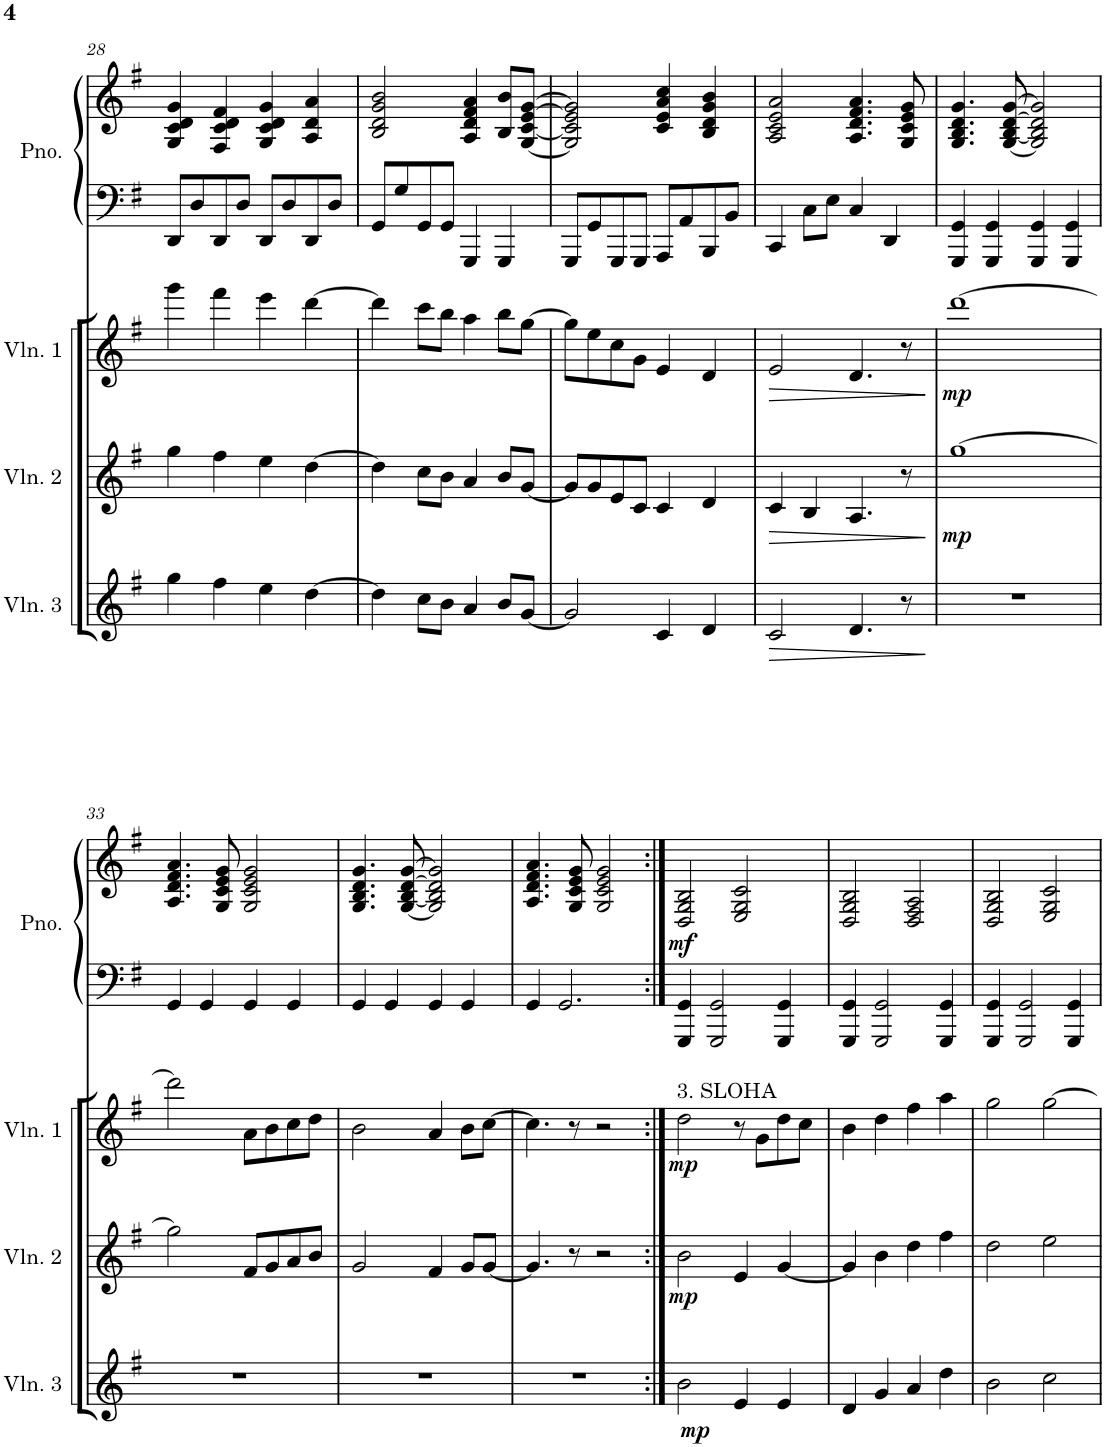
**kern	**dynam	**kern	**dynam	**kern	**dynam	**kern	**kern	**dynam
*part4	*part4	*part3	*part3	*part2	*part2	*part1	*part1	*part1
*staff5	*staff5	*staff4	*staff4	*staff3	*staff3	*staff2	*staff1	*staff1/2
*I"Violin 3	*	*I"Violin 2	*	*I"Violin 1	*	*I"Piano	*	*
*I'Vln. 3	*	*I'Vln. 2	*	*I'Vln. 1	*	*I'Pno.	*	*
!!LO:PB:g=z
*clefG2	*	*clefG2	*	*clefG2	*	*clefF4	*clefG2	*
*k[f#]	*	*k[f#]	*	*k[f#]	*	*k[f#]	*k[f#]	*
*M4/4	*	*M4/4	*	*M4/4	*	*M4/4	*M4/4	*
=28	=28	=28	=28	=28	=28	=28	=28	=28
4gg\	.	4gg\	.	4ggg\	.	8DD/L	4G/ 4c/ 4d/ 4g/	.
.	.	.	.	.	.	8D/	.	.
4ff#\	.	4ff#\	.	4fff#\	.	8DD/	4F#/ 4c/ 4d/ 4f#/	.
.	.	.	.	.	.	8D/J	.	.
4ee\	.	4ee\	.	4eee\	.	8DD/L	4G/ 4c/ 4d/ 4g/	.
.	.	.	.	.	.	8D/	.	.
[4dd\	.	[4dd\	.	[4ddd\	.	8DD/	4A/ 4d/ 4a/	.
.	.	.	.	.	.	8D/J	.	.
=29	=29	=29	=29	=29	=29	=29	=29	=29
4dd\]	.	4dd\]	.	4ddd\]	.	8GG/L	2B/ 2d/ 2g/ 2b/	.
.	.	.	.	.	.	8G/	.	.
8cc\L	.	8cc\L	.	8ccc\L	.	8GG/	.	.
8b\J	.	8b\J	.	8bb\J	.	8GG/J	.	.
4a/	.	4a/	.	4aa\	.	4GGG/	4A/ 4d/ 4f#/ 4a/	.
8b/L	.	8b/L	.	8bb\L	.	4GGG/	8B/ 8b/L	.
[8g/J	.	[8g/J	.	[8gg\J	.	.	[8G/ [8c/ [8e/ [8g/J	.
=30	=30	=30	=30	=30	=30	=30	=30	=30
2g/]	.	8g/L]	.	8gg\L]	.	8GGG/L	2G/] 2c/] 2e/] 2g/]	.
.	.	8g/	.	8ee\	.	8GG/	.	.
.	.	8e/	.	8cc\	.	8GGG/	.	.
.	.	8c/J	.	8g\J	.	8GGG/J	.	.
4c/	.	4c/	.	4e/	.	8AAA/L	4c/ 4e/ 4a/ 4cc/	.
.	.	.	.	.	.	8AA/	.	.
4d/	.	4d/	.	4d/	.	8BBB/	4B/ 4d/ 4g/ 4b/	.
.	.	.	.	.	.	8BB/J	.	.
=31	=31	=31	=31	=31	=31	=31	=31	=31
!	!LO:HP:b	!	!LO:HP:b	!	!LO:HP:b	!	!	!
2c/	>	4c/	>	2e/	>	4CC/	2A/ 2c/ 2e/ 2a/	.
.	.	4B/	.	.	.	8C\L	.	.
.	.	.	.	.	.	8E\J	.	.
4.d/	.	4.A/	.	4.d/	.	4C/	4.A/ 4.d/ 4.f#/ 4.a/	.
.	.	.	.	.	.	4DD/	.	.
8r	.	8r	.	8r	.	.	8G/ 8c/ 8e/ 8g/	.
.	]	.	]	.	]	.	.	.
=32	=32	=32	=32	=32	=32	=32	=32	=32
!	!	!	!LO:DY:b	!	!LO:DY:b	!	!	!
1r	.	[1gg	mp	[1ddd	mp	4GGG/ 4GG/	4.G/ 4.B/ 4.d/ 4.g/	.
.	.	.	.	.	.	4GGG/ 4GG/	.	.
.	.	.	.	.	.	.	[8G/ [8B/ [8d/ [8g/	.
.	.	.	.	.	.	4GGG/ 4GG/	2G/] 2B/] 2d/] 2g/]	.
.	.	.	.	.	.	4GGG/ 4GG/	.	.
!!LO:LB:g=z
=33	=33	=33	=33	=33	=33	=33	=33	=33
1r	.	2gg\]	.	2ddd\]	.	4GG/	4.A/ 4.d/ 4.f#/ 4.a/	.
.	.	.	.	.	.	4GG/	.	.
.	.	.	.	.	.	.	8G/ 8c/ 8e/ 8g/	.
.	.	8f#/L	.	8a\L	.	4GG/	2G/ 2c/ 2e/ 2g/	.
.	.	8g/	.	8b\	.	.	.	.
.	.	8a/	.	8cc\	.	4GG/	.	.
.	.	8b/J	.	8dd\J	.	.	.	.
=34	=34	=34	=34	=34	=34	=34	=34	=34
1r	.	2g/	.	2b\	.	4GG/	4.G/ 4.B/ 4.d/ 4.g/	.
.	.	.	.	.	.	4GG/	.	.
.	.	.	.	.	.	.	[8G/ [8B/ [8d/ [8g/	.
.	.	4f#/	.	4a/	.	4GG/	2G/] 2B/] 2d/] 2g/]	.
.	.	8g/L	.	8b\L	.	4GG/	.	.
.	.	[8g/J	.	[8cc\J	.	.	.	.
=35	=35	=35	=35	=35	=35	=35	=35	=35
1r	.	4.g/]	.	4.cc\]	.	4GG/	4.A/ 4.d/ 4.f#/ 4.a/	.
.	.	.	.	.	.	2.GG/	.	.
.	.	8r	.	8r	.	.	8G/ 8c/ 8e/ 8g/	.
.	.	2r	.	2r	.	.	2G/ 2c/ 2e/ 2g/	.
=36:|!	=36:|!	=36:|!	=36:|!	=36:|!	=36:|!	=36:|!	=36:|!	=36:|!
!	!	!	!	!LO:TX:a:t=3. SLOHA	!	!	!	!
!	!LO:DY:b	!	!LO:DY:b	!	!LO:DY:b	!	!	!LO:DY:b
2b\	mp	2b\	mp	2dd\	mp	4GGG/ 4GG/	2D/ 2G/ 2B/	mf
.	.	.	.	.	.	2GGG/ 2GG/	.	.
4e/	.	4e/	.	8r	.	.	2E/ 2G/ 2c/	.
.	.	.	.	8g\L	.	.	.	.
4e/	.	[4g/	.	8dd\	.	4GGG/ 4GG/	.	.
.	.	.	.	8cc\J	.	.	.	.
=37	=37	=37	=37	=37	=37	=37	=37	=37
4d/	.	4g/]	.	4b\	.	4GGG/ 4GG/	2D/ 2G/ 2B/	.
4g/	.	4b\	.	4dd\	.	2GGG/ 2GG/	.	.
4a/	.	4dd\	.	4ff#\	.	.	2D/ 2F#/ 2A/	.
4dd\	.	4ff#\	.	4aa\	.	4GGG/ 4GG/	.	.
=38	=38	=38	=38	=38	=38	=38	=38	=38
2b\	.	2dd\	.	2gg\	.	4GGG/ 4GG/	2D/ 2G/ 2B/	.
.	.	.	.	.	.	2GGG/ 2GG/	.	.
2cc\	.	2ee\	.	[2gg\	.	.	2E/ 2G/ 2c/	.
.	.	.	.	.	.	4GGG/ 4GG/	.	.
=	=	=	=	=	=	=	=	=
*-	*-	*-	*-	*-	*-	*-	*-	*-
